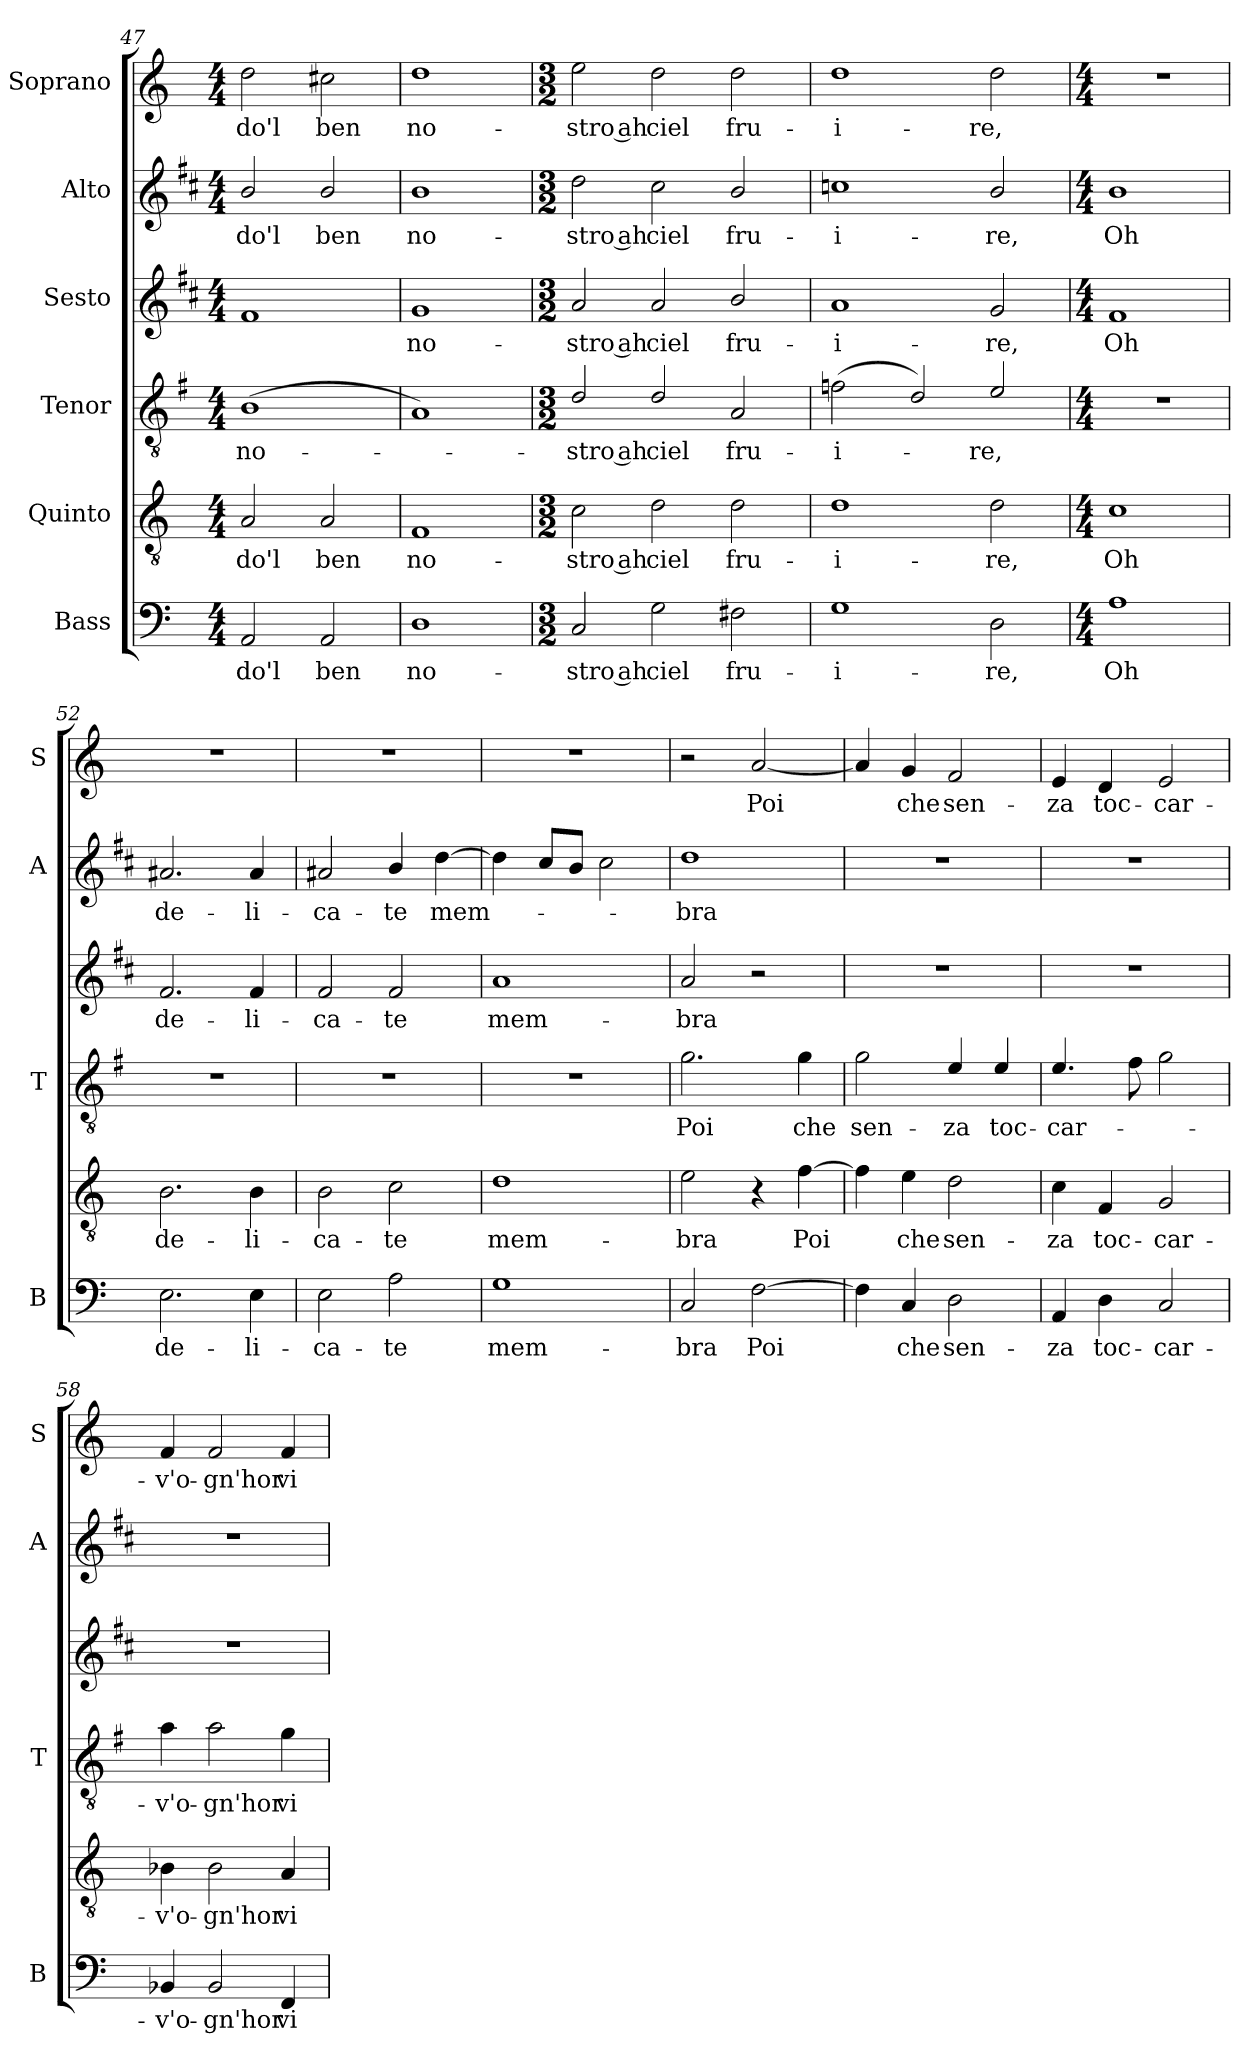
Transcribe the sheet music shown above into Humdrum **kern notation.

**kern	**text	**kern	**text	**kern	**text	**kern	**text	**kern	**text	**kern	**text
*part6	*part6	*part5	*part5	*part4	*part4	*part3	*part3	*part2	*part2	*part1	*part1
*staff6	*staff6	*staff5	*staff5	*staff4	*staff4	*staff3	*staff3	*staff2	*staff2	*staff1	*staff1
*I"Bass	*	*I"Quinto	*	*I"Tenor	*	*I"Sesto	*	*I"Alto	*	*I"Soprano	*
*I'B	*	*	*	*I'T	*	*	*	*I'A	*	*I'S	*
*clefF4	*	*clefGv2	*	*clefGv2	*	*clefG2	*	*clefG2	*	*clefG2	*
*	*	*	*	*ITrd4c7	*	*ITrd1c2	*	*ITrd1c2	*	*	*
*k[]	*	*k[]	*	*k[]	*	*k[]	*	*k[]	*	*k[]	*
*C:	*	*C:	*	*C:	*	*C:	*	*C:	*	*C:	*
*M4/4	*	*M4/4	*	*M4/4	*	*M4/4	*	*M4/4	*	*M4/4	*
=47	=47	=47	=47	=47	=47	=47	=47	=47	=47	=47	=47
!	!LO:LY:b	!	!LO:LY:b	!	!LO:LY:b	!	!	!	!LO:LY:b	!	!LO:LY:b
2AA/	-do'l	2A/	-do'l	(<1E	no-	1e	.	2a/	-do'l	2dd\	-do'l
!	!LO:LY:b	!	!LO:LY:b	!	!	!	!	!	!LO:LY:b	!	!LO:LY:b
2AA/	ben	2A/	ben	.	.	.	.	2a/	ben	2cc#X\	ben
=48	=48	=48	=48	=48	=48	=48	=48	=48	=48	=48	=48
!	!LO:LY:b	!	!LO:LY:b	!	!	!	!LO:LY:b	!	!LO:LY:b	!	!LO:LY:b
1D	no-	1F	no-	1D)	.	1f	no-	1a	no-	1dd	no-
=49	=49	=49	=49	=49	=49	=49	=49	=49	=49	=49	=49
*M3/2	*	*M3/2	*	*M3/2	*	*M3/2	*	*M3/2	*	*M3/2	*
!	!LO:LY:b	!	!LO:LY:b	!	!LO:LY:b	!	!LO:LY:b	!	!LO:LY:b	!	!LO:LY:b
2C/	-stro ah	2c\	-stro ah	2G/	-stro ah	2g/	-stro ah	2cc\	-stro ah	2ee\	-stro ah
!	!LO:LY:b	!	!LO:LY:b	!	!LO:LY:b	!	!LO:LY:b	!	!LO:LY:b	!	!LO:LY:b
2G\	ciel	2d\	ciel	2G/	ciel	2g/	ciel	2b\	ciel	2dd\	ciel
!	!LO:LY:b	!	!LO:LY:b	!	!LO:LY:b	!	!LO:LY:b	!	!LO:LY:b	!	!LO:LY:b
2F#X\	fru-	2d\	fru-	2D/	fru-	2a/	fru-	2a/	fru-	2dd\	fru-
=50	=50	=50	=50	=50	=50	=50	=50	=50	=50	=50	=50
!	!LO:LY:b	!	!LO:LY:b	!	!LO:LY:b	!	!LO:LY:b	!	!LO:LY:b	!	!LO:LY:b
1G	-i-	1d	-i-	(>2B-X\	-i-	1g	-i-	1b-X	-i-	1dd	-i-
.	.	.	.	2G/)	.	.	.	.	.	.	.
!	!LO:LY:b	!	!LO:LY:b	!	!LO:LY:b	!	!LO:LY:b	!	!LO:LY:b	!	!LO:LY:b
2D\	-re,	2d\	-re,	2A/	-re,	2f/	-re,	2a/	-re,	2dd\	-re,
!!LO:LB:g=z
=51	=51	=51	=51	=51	=51	=51	=51	=51	=51	=51	=51
*M4/4	*	*M4/4	*	*M4/4	*	*M4/4	*	*M4/4	*	*M4/4	*
!	!LO:LY:b	!	!LO:LY:b	!	!	!	!LO:LY:b	!	!LO:LY:b	!	!
1A	Oh	1c	Oh	1r	.	1e	Oh	1a	Oh	1r	.
=52	=52	=52	=52	=52	=52	=52	=52	=52	=52	=52	=52
!	!LO:LY:b	!	!LO:LY:b	!	!	!	!LO:LY:b	!	!LO:LY:b	!	!
2.E\	de-	2.B\	de-	1r	.	2.e/	de-	2.g#X/	de-	1r	.
!	!LO:LY:b	!	!LO:LY:b	!	!	!	!LO:LY:b	!	!LO:LY:b	!	!
4E\	-li-	4B\	-li-	.	.	4e/	-li-	4g#/	-li-	.	.
=53	=53	=53	=53	=53	=53	=53	=53	=53	=53	=53	=53
!	!LO:LY:b	!	!LO:LY:b	!	!	!	!LO:LY:b	!	!LO:LY:b	!	!
2E\	-ca-	2B\	-ca-	1r	.	2e/	-ca-	2g#X/	-ca-	1r	.
!	!LO:LY:b	!	!LO:LY:b	!	!	!	!LO:LY:b	!	!LO:LY:b	!	!
2A\	-te	2c\	-te	.	.	2e/	-te	4a/	-te	.	.
!	!	!	!	!	!	!	!	!	!LO:LY:b	!	!
.	.	.	.	.	.	.	.	[4cc\	mem-	.	.
=54	=54	=54	=54	=54	=54	=54	=54	=54	=54	=54	=54
!	!LO:LY:b	!	!LO:LY:b	!	!	!	!LO:LY:b	!	!	!	!
1G	mem-	1d	mem-	1r	.	1g	mem-	4cc\]	.	1r	.
.	.	.	.	.	.	.	.	8b/L	.	.	.
.	.	.	.	.	.	.	.	8a/J	.	.	.
.	.	.	.	.	.	.	.	2b\	.	.	.
=55	=55	=55	=55	=55	=55	=55	=55	=55	=55	=55	=55
!	!LO:LY:b	!	!LO:LY:b	!	!LO:LY:b	!	!LO:LY:b	!	!LO:LY:b	!	!
2C/	-bra	2e\	-bra	2.c\	Poi	2g/	-bra	1cc	-bra	2r	.
!	!LO:LY:b	!	!	!	!	!	!	!	!	!	!LO:LY:b
[2F\	Poi	4r	.	.	.	2r	.	.	.	[2a/	Poi
!	!	!	!LO:LY:b	!	!LO:LY:b	!	!	!	!	!	!
.	.	[4f\	Poi	4c\	che	.	.	.	.	.	.
=56	=56	=56	=56	=56	=56	=56	=56	=56	=56	=56	=56
!	!	!	!	!	!LO:LY:b	!	!	!	!	!	!
4F\]	.	4f\]	.	2c\	sen-	1r	.	1r	.	4a/]	.
!	!LO:LY:b	!	!LO:LY:b	!	!	!	!	!	!	!	!LO:LY:b
4C/	che	4e\	che	.	.	.	.	.	.	4g/	che
!	!LO:LY:b	!	!LO:LY:b	!	!LO:LY:b	!	!	!	!	!	!LO:LY:b
2D\	sen-	2d\	sen-	4A/	-za	.	.	.	.	2f/	sen-
!	!	!	!	!	!LO:LY:b	!	!	!	!	!	!
.	.	.	.	4A/	toc-	.	.	.	.	.	.
=57	=57	=57	=57	=57	=57	=57	=57	=57	=57	=57	=57
!	!LO:LY:b	!	!LO:LY:b	!	!LO:LY:b	!	!	!	!	!	!LO:LY:b
4AA/	-za	4c\	-za	4.A/	-car-	1r	.	1r	.	4e/	-za
!	!LO:LY:b	!	!LO:LY:b	!	!	!	!	!	!	!	!LO:LY:b
4D\	toc-	4F/	toc-	.	.	.	.	.	.	4d/	toc-
.	.	.	.	8B\	.	.	.	.	.	.	.
!	!LO:LY:b	!	!LO:LY:b	!	!	!	!	!	!	!	!LO:LY:b
2C/	-car-	2G/	-car-	2c\	.	.	.	.	.	2e/	-car-
=58	=58	=58	=58	=58	=58	=58	=58	=58	=58	=58	=58
!	!LO:LY:b	!	!LO:LY:b	!	!LO:LY:b	!	!	!	!	!	!LO:LY:b
4BB-X/	-v'o-	4B-X\	-v'o-	4d\	-v'o-	1r	.	1r	.	4f/	-v'o-
!	!LO:LY:b	!	!LO:LY:b	!	!LO:LY:b	!	!	!	!	!	!LO:LY:b
2BB-/	-gn'hor	2B-\	-gn'hor	2d\	-gn'hor	.	.	.	.	2f/	-gn'hor
!	!LO:LY:b	!	!LO:LY:b	!	!LO:LY:b	!	!	!	!	!	!LO:LY:b
4FF/	vi	4A/	vi	4c\	vi	.	.	.	.	4f/	vi
=	=	=	=	=	=	=	=	=	=	=	=
*-	*-	*-	*-	*-	*-	*-	*-	*-	*-	*-	*-
